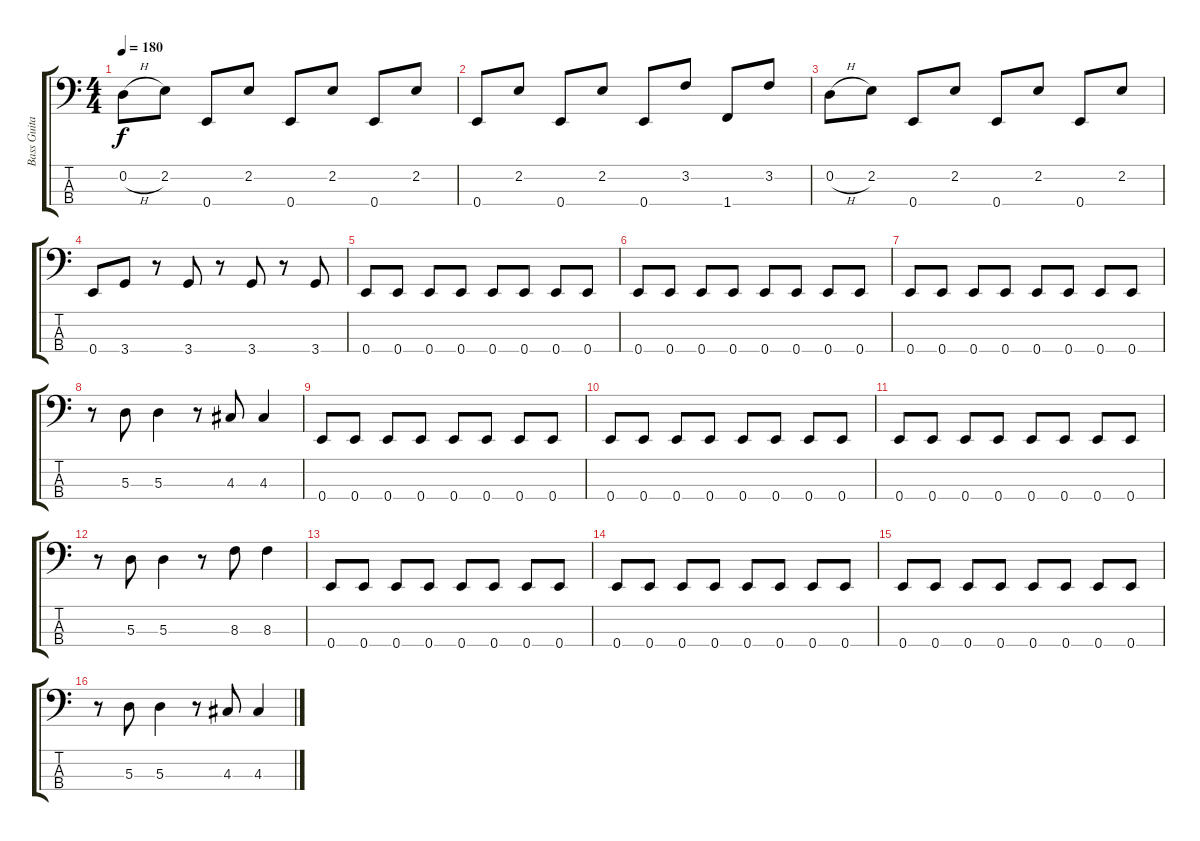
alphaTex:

\track ("Bass Guitar" "Bass Guita") {instrument electricbassfinger}
\staff {score tabs}
\tuning (G2 D2 A1 E1) {hide}
\ts (4 4)
\tempo 180
\clef f4
\ks c
0.2{h}.8{dy f} 2.2.8 0.4.8 2.2.8 0.4.8 2.2.8 0.4.8 2.2.8 |
0.4.8 2.2.8 0.4.8 2.2.8 0.4.8 3.2.8 1.4.8 3.2.8 |
0.2{h}.8 2.2.8 0.4.8 2.2.8 0.4.8 2.2.8 0.4.8 2.2.8 |
0.4.8 3.4.8 r.8 3.4.8 r.8 3.4.8 r.8 3.4.8 |
0.4.8 0.4.8 0.4.8 0.4.8 0.4.8 0.4.8 0.4.8 0.4.8 |
0.4.8 0.4.8 0.4.8 0.4.8 0.4.8 0.4.8 0.4.8 0.4.8 |
0.4.8 0.4.8 0.4.8 0.4.8 0.4.8 0.4.8 0.4.8 0.4.8 |
r.8 5.3.8 5.3.4 r.8 4.3.8 4.3.4 |
0.4.8 0.4.8 0.4.8 0.4.8 0.4.8 0.4.8 0.4.8 0.4.8 |
0.4.8 0.4.8 0.4.8 0.4.8 0.4.8 0.4.8 0.4.8 0.4.8 |
0.4.8 0.4.8 0.4.8 0.4.8 0.4.8 0.4.8 0.4.8 0.4.8 |
r.8 5.3.8 5.3.4 r.8 8.3.8 8.3.4 |
0.4.8 0.4.8 0.4.8 0.4.8 0.4.8 0.4.8 0.4.8 0.4.8 |
0.4.8 0.4.8 0.4.8 0.4.8 0.4.8 0.4.8 0.4.8 0.4.8 |
0.4.8 0.4.8 0.4.8 0.4.8 0.4.8 0.4.8 0.4.8 0.4.8 |
r.8 5.3.8 5.3.4 r.8 4.3.8 4.3.4
